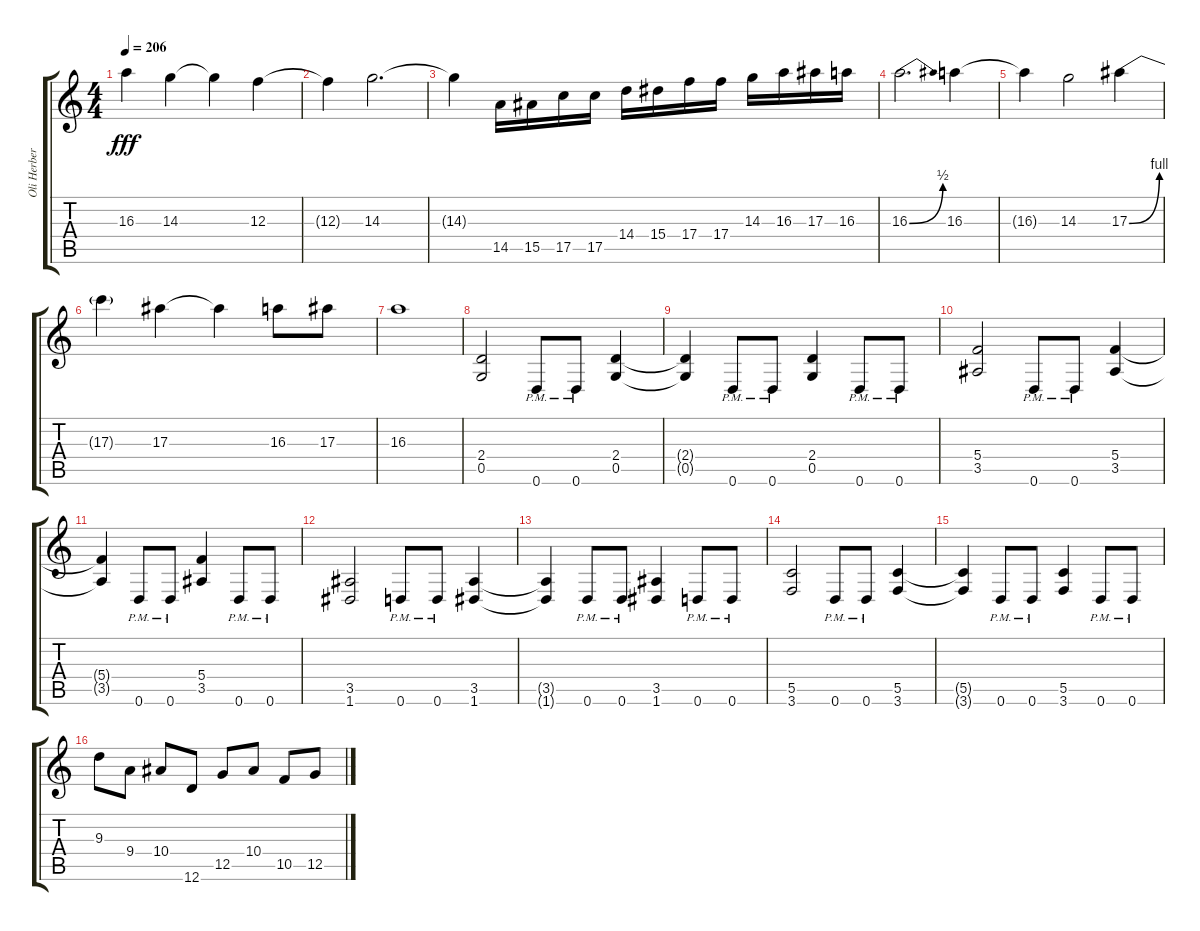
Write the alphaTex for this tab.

\track ("Oli Herbert" "Oli Herber") {instrument overdrivenguitar}
\staff {score tabs}
\tuning (D4 A3 F3 C3 G2 D2) {hide}
\ts (4 4)
\tempo 206
\clef g2
\ks c
16.3{t}.4{dy fff} 14.3.4 14.3{t}.4 12.3.4 |
12.3{t}.4 14.3.2{d} |
14.3{t}.4 14.5.16 15.5.16 17.5.16 17.5.16 14.4.16 15.4.16 17.4.16 17.4.16 14.3.16 16.3.16 17.3.16 16.3.16 |
16.3{be (bend 0 0 60 2)}.2{d} 16.3.4 |
16.3{t}.4 14.3.2 17.3{be (bend 0 0 60 4)}.4 |
17.3{t}.4 17.3.4 17.3{t}.4 16.3.8 17.3.8 |
16.3.1 |
(2.4 0.5).2{volume 12 balance 8} 0.6{pm}.8 0.6{pm}.8 (2.4 0.5).4 |
(2.4{t} 0.5{t}).4 0.6{pm}.8 0.6{pm}.8 (2.4 0.5).4 0.6{pm}.8 0.6{pm}.8 |
(5.4 3.5).2 0.6{pm}.8 0.6{pm}.8 (5.4 3.5).4 |
(5.4{t} 3.5{t}).4 0.6{pm}.8 0.6{pm}.8 (5.4 3.5).4 0.6{pm}.8 0.6{pm}.8 |
(3.5 1.6).2 0.6{pm}.8 0.6{pm}.8 (3.5 1.6).4 |
(3.5{t} 1.6{t}).4 0.6{pm}.8 0.6{pm}.8 (3.5 1.6).4 0.6{pm}.8 0.6{pm}.8 |
(5.5 3.6).2 0.6{pm}.8 0.6{pm}.8 (5.5 3.6).4 |
(5.5{t} 3.6{t}).4 0.6{pm}.8 0.6{pm}.8 (5.5 3.6).4 0.6{pm}.8 0.6{pm}.8 |
9.3.8{volume 16 balance 8} 9.4.8 10.4.8 12.6.8 12.5.8 10.4.8 10.5.8 12.5.8
